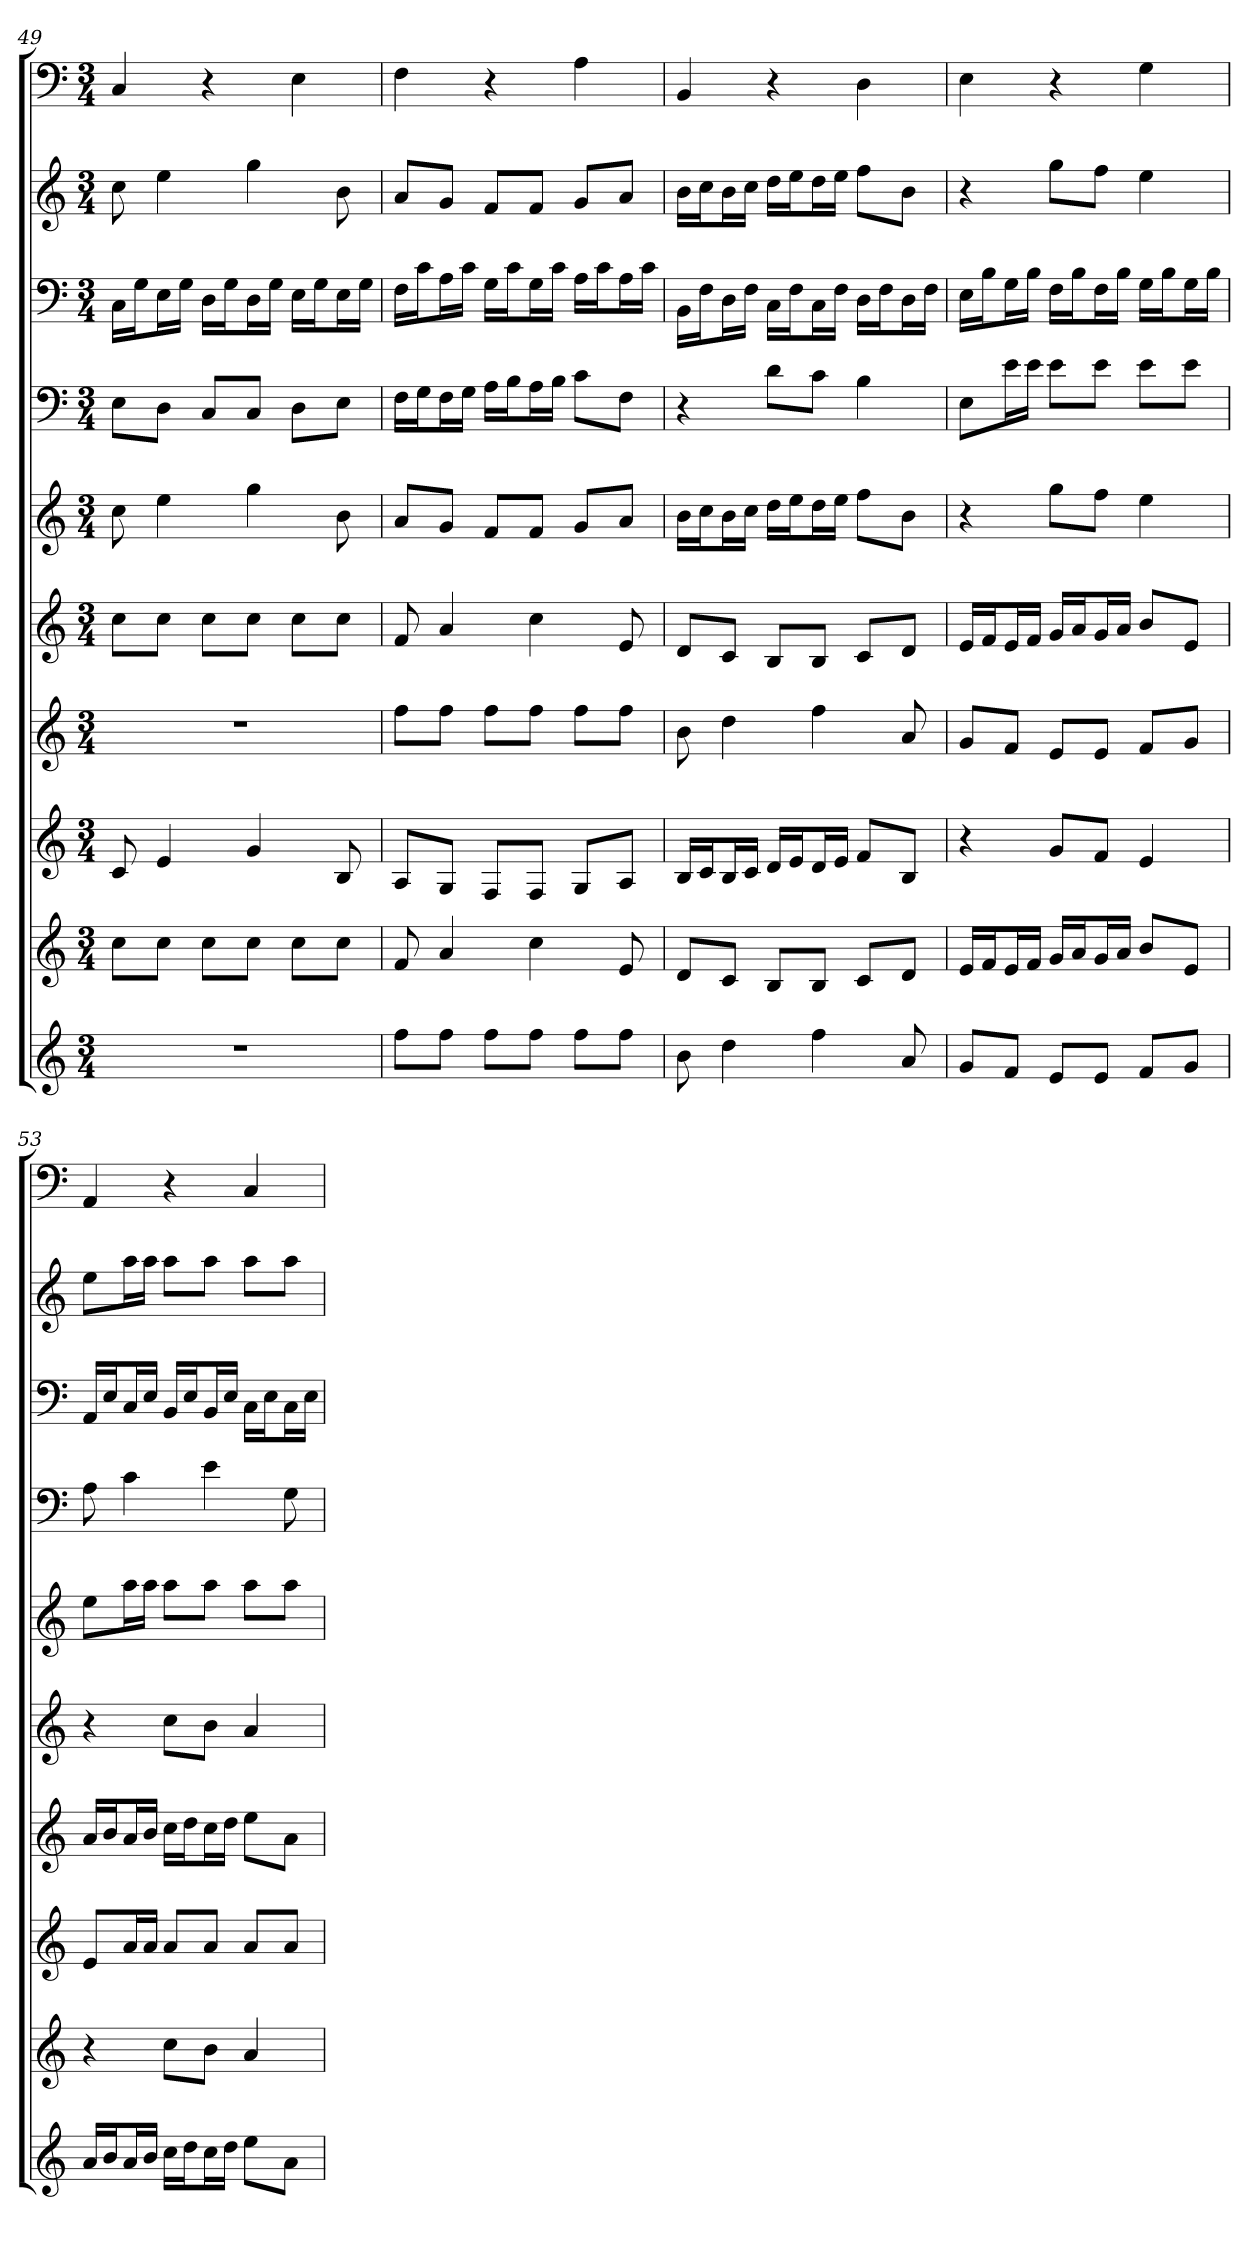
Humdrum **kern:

**kern	**kern	**kern	**kern	**kern	**kern	**kern	**kern	**kern	**kern
*part10	*part9	*part8	*part7	*part6	*part5	*part4	*part3	*part2	*part1
*staff10	*staff9	*staff8	*staff7	*staff6	*staff5	*staff4	*staff3	*staff2	*staff1
*clefG2	*clefG2	*clefG2	*clefG2	*clefG2	*clefG2	*clefF4	*clefF4	*clefG2	*clefF4
*k[]	*k[]	*k[]	*k[]	*k[]	*k[]	*k[]	*k[]	*k[]	*k[]
*C:	*C:	*C:	*C:	*C:	*C:	*C:	*C:	*C:	*C:
*M3/4	*M3/4	*M3/4	*M3/4	*M3/4	*M3/4	*M3/4	*M3/4	*M3/4	*M3/4
=49	=49	=49	=49	=49	=49	=49	=49	=49	=49
2.r	8cc\L	8c	2.r	8cc\L	8cc	8E\L	16C\LL	8cc	4C
.	.	.	.	.	.	.	16G\J	.	.
.	8cc\J	4e	.	8cc\J	4ee	8D\J	16E\L	4ee	.
.	.	.	.	.	.	.	16G\JJ	.	.
.	8cc\L	.	.	8cc\L	.	8C/L	16D\LL	.	4r
.	.	.	.	.	.	.	16G\J	.	.
.	8cc\J	4g	.	8cc\J	4gg	8C/J	16D\L	4gg	.
.	.	.	.	.	.	.	16G\JJ	.	.
.	8cc\L	.	.	8cc\L	.	8D\L	16E\LL	.	4E
.	.	.	.	.	.	.	16G\J	.	.
.	8cc\J	8B	.	8cc\J	8b	8E\J	16E\L	8b	.
.	.	.	.	.	.	.	16G\JJ	.	.
=50	=50	=50	=50	=50	=50	=50	=50	=50	=50
8ff\L	8f	8A/L	8ff\L	8f	8a/L	16F\LL	16F\LL	8a/L	4F
.	.	.	.	.	.	16G\J	16c\J	.	.
8ff\J	4a	8G/J	8ff\J	4a	8g/J	16F\L	16A\L	8g/J	.
.	.	.	.	.	.	16G\JJ	16c\JJ	.	.
8ff\L	.	8F/L	8ff\L	.	8f/L	16A\LL	16G\LL	8f/L	4r
.	.	.	.	.	.	16B\J	16c\J	.	.
8ff\J	4cc	8F/J	8ff\J	4cc	8f/J	16A\L	16G\L	8f/J	.
.	.	.	.	.	.	16B\JJ	16c\JJ	.	.
8ff\L	.	8G/L	8ff\L	.	8g/L	8c\L	16A\LL	8g/L	4A
.	.	.	.	.	.	.	16c\J	.	.
8ff\J	8e	8A/J	8ff\J	8e	8a/J	8F\J	16A\L	8a/J	.
.	.	.	.	.	.	.	16c\JJ	.	.
=51	=51	=51	=51	=51	=51	=51	=51	=51	=51
8b	8d/L	16B/LL	8b	8d/L	16b\LL	4r	16BB\LL	16b\LL	4BB
.	.	16c/J	.	.	16cc\J	.	16F\J	16cc\J	.
4dd	8c/J	16B/L	4dd	8c/J	16b\L	.	16D\L	16b\L	.
.	.	16c/JJ	.	.	16cc\JJ	.	16F\JJ	16cc\JJ	.
.	8B/L	16d/LL	.	8B/L	16dd\LL	8d\L	16C\LL	16dd\LL	4r
.	.	16e/J	.	.	16ee\J	.	16F\J	16ee\J	.
4ff	8B/J	16d/L	4ff	8B/J	16dd\L	8c\J	16C\L	16dd\L	.
.	.	16e/JJ	.	.	16ee\JJ	.	16F\JJ	16ee\JJ	.
.	8c/L	8f/L	.	8c/L	8ff\L	4B	16D\LL	8ff\L	4D
.	.	.	.	.	.	.	16F\J	.	.
8a	8d/J	8B/J	8a	8d/J	8b\J	.	16D\L	8b\J	.
.	.	.	.	.	.	.	16F\JJ	.	.
=52	=52	=52	=52	=52	=52	=52	=52	=52	=52
8g/L	16e/LL	4r	8g/L	16e/LL	4r	8E\L	16E\LL	4r	4E
.	16f/J	.	.	16f/J	.	.	16B\J	.	.
8f/J	16e/L	.	8f/J	16e/L	.	16e\L	16G\L	.	.
.	16f/JJ	.	.	16f/JJ	.	16e\JJ	16B\JJ	.	.
8e/L	16g/LL	8g/L	8e/L	16g/LL	8gg\L	8e\L	16F\LL	8gg\L	4r
.	16a/J	.	.	16a/J	.	.	16B\J	.	.
8e/J	16g/L	8f/J	8e/J	16g/L	8ff\J	8e\J	16F\L	8ff\J	.
.	16a/JJ	.	.	16a/JJ	.	.	16B\JJ	.	.
8f/L	8b/L	4e	8f/L	8b/L	4ee	8e\L	16G\LL	4ee	4G
.	.	.	.	.	.	.	16B\J	.	.
8g/J	8e/J	.	8g/J	8e/J	.	8e\J	16G\L	.	.
.	.	.	.	.	.	.	16B\JJ	.	.
=53	=53	=53	=53	=53	=53	=53	=53	=53	=53
16a/LL	4r	8e/L	16a/LL	4r	8ee\L	8A	16AA/LL	8ee\L	4AA
16b/J	.	.	16b/J	.	.	.	16E/J	.	.
16a/L	.	16a/L	16a/L	.	16aa\L	4c	16C/L	16aa\L	.
16b/JJ	.	16a/JJ	16b/JJ	.	16aa\JJ	.	16E/JJ	16aa\JJ	.
16cc\LL	8cc\L	8a/L	16cc\LL	8cc\L	8aa\L	.	16BB/LL	8aa\L	4r
16dd\J	.	.	16dd\J	.	.	.	16E/J	.	.
16cc\L	8b\J	8a/J	16cc\L	8b\J	8aa\J	4e	16BB/L	8aa\J	.
16dd\JJ	.	.	16dd\JJ	.	.	.	16E/JJ	.	.
8ee\L	4a	8a/L	8ee\L	4a	8aa\L	.	16C\LL	8aa\L	4C
.	.	.	.	.	.	.	16E\J	.	.
8a\J	.	8a/J	8a\J	.	8aa\J	8G	16C\L	8aa\J	.
.	.	.	.	.	.	.	16E\JJ	.	.
=	=	=	=	=	=	=	=	=	=
*-	*-	*-	*-	*-	*-	*-	*-	*-	*-
